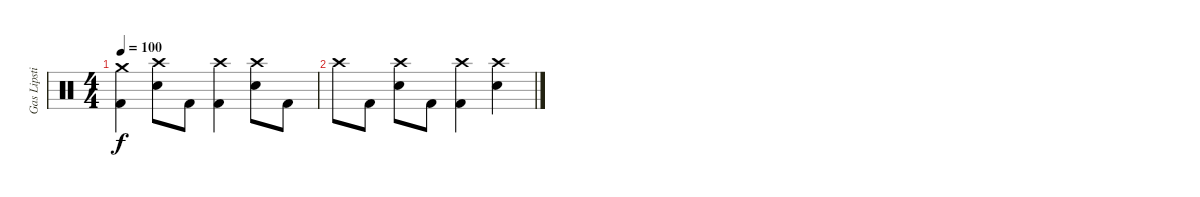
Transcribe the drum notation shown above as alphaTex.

\track ("Gas Lipstick" "Gas Lipsti") {instrument percussion}
\staff {score}
\articulation defaults
\ts (4 4)
\tempo 100
\clef neutral
\ks c
("Kick (hit) 2" "Crash medium (hit)").4{dy f} ("Electric Snare (hit)" "Crash high (hit)").8 "Kick (hit) 2".8 ("Kick (hit) 2" "Crash high (hit)").4 ("Electric Snare (hit)" "Crash high (hit)").8 "Kick (hit) 2".8 |
"Crash high (hit)".8 "Kick (hit) 2".8 ("Electric Snare (hit)" "Crash high (hit)").8 "Kick (hit) 2".8 ("Kick (hit) 2" "Crash high (hit)").4 ("Electric Snare (hit)" "Crash high (hit)").4
